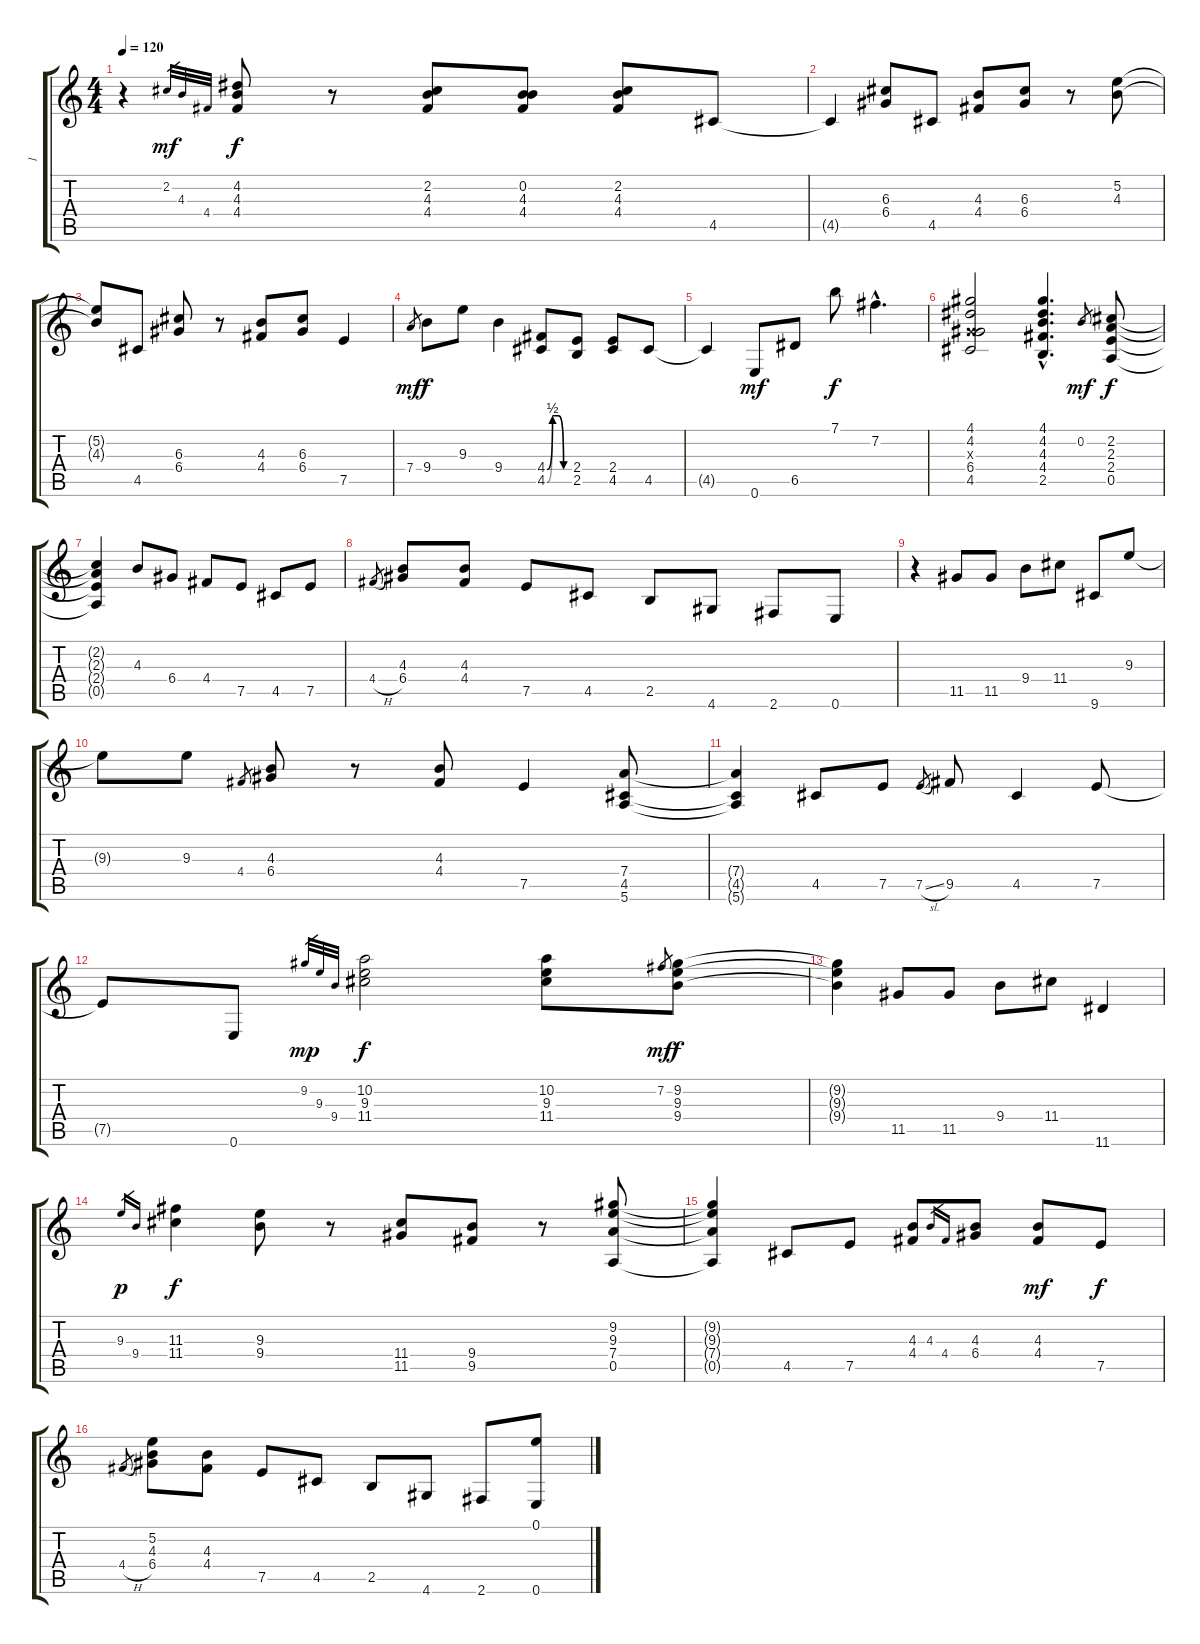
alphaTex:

\track ("1" "1") {instrument acousticguitarnylon}
\staff {score tabs}
\tuning (E4 B3 G3 D3 A2 E2) {hide}
\ts (4 4)
\tempo 120
\clef g2
\ks c
r.4{dy f} 2.2.32{gr dy mf} 4.3.32{gr} 4.4.32{gr} (4.2 4.3 4.4).8{dy f} r.8 (2.2 4.3 4.4).8 (0.2 4.3 4.4).8 (2.2 4.3 4.4).8 4.5.8 |
4.5{t}.4 (6.3 6.4).8 4.5.8 (4.3 4.4).8 (6.3 6.4).8 r.8 (5.2 4.3).8 |
(5.2{t} 4.3{t}).8 4.5.8 (6.3 6.4).8 r.8 (4.3 4.4).8 (6.3 6.4).8 7.5.4 |
7.4.8{gr dy mf} 9.4.8{dy f} 9.3.8 9.4.4 (4.4{be (custom 0 0 15 2 30 2 45 0 60 0)} 4.5{be (custom 0 0 15 2 30 2 45 0 60 0)}).8 (2.4 2.5).8 (2.4 4.5).8 4.5.8 |
4.5{t}.4 0.6.8{dy mf} 6.5.8 7.1.8{dy f} 7.2{hac}.4{d} |
(4.1 4.2 0.3{x} 6.4 4.5).2 (4.1{hac} 4.2{hac} 4.3{hac} 4.4{hac} 2.5{hac}).4{d} 0.2.8{gr dy mf} (2.2 2.3 2.4 0.5).8{dy f} |
(2.2{t} 2.3{t} 2.4{t} 0.5{t}).4 4.3.8 6.4.8 4.4.8 7.5.8 4.5.8 7.5.8 |
4.4{h}.8{gr} (4.3 6.4).8 (4.3 4.4).8 7.5.8 4.5.8 2.5.8 4.6.8 2.6.8 0.6.8 |
r.4 11.5.8 11.5.8 9.4.8 11.4.8 9.6.8 9.3.8 |
9.3{t}.8 9.3.8 4.4.8{gr} (4.3 6.4).8 r.8 (4.3 4.4).8 7.5.4 (7.4 4.5 5.6).8 |
(7.4{t} 4.5{t} 5.6{t}).4 4.5.8 7.5.8 7.5{sl}.8{gr} 9.5.8 4.5.4 7.5.8 |
7.5{t}.8 0.6.8 9.2.32{gr dy mp} 9.3.32{gr} 9.4.32{gr} (10.2 9.3 11.4).2{dy f} (10.2 9.3 11.4).8 7.2.8{gr dy mf} (9.2 9.3 9.4).8{dy f} |
(9.2{t} 9.3{t} 9.4{t}).4 11.5.8 11.5.8 9.4.8 11.4.8 11.6.4 |
9.3.16{gr dy p} 9.4.16{gr} (11.3 11.4).4{dy f} (9.3 9.4).8 r.8 (11.4 11.5).8 (9.4 9.5).8 r.8 (9.2 9.3 7.4 0.5).8 |
(9.2{t} 9.3{t} 7.4{t} 0.5{t}).4 4.5.8 7.5.8 (4.3 4.4).8 4.3.16{gr} 4.4.16{gr} (4.3 6.4).8 (4.3 4.4).8{dy mf} 7.5.8{dy f} |
4.4{h}.8{gr} (5.2 4.3 6.4).8 (4.3 4.4).8 7.5.8 4.5.8 2.5.8 4.6.8 2.6.8 (0.1 0.6).8
